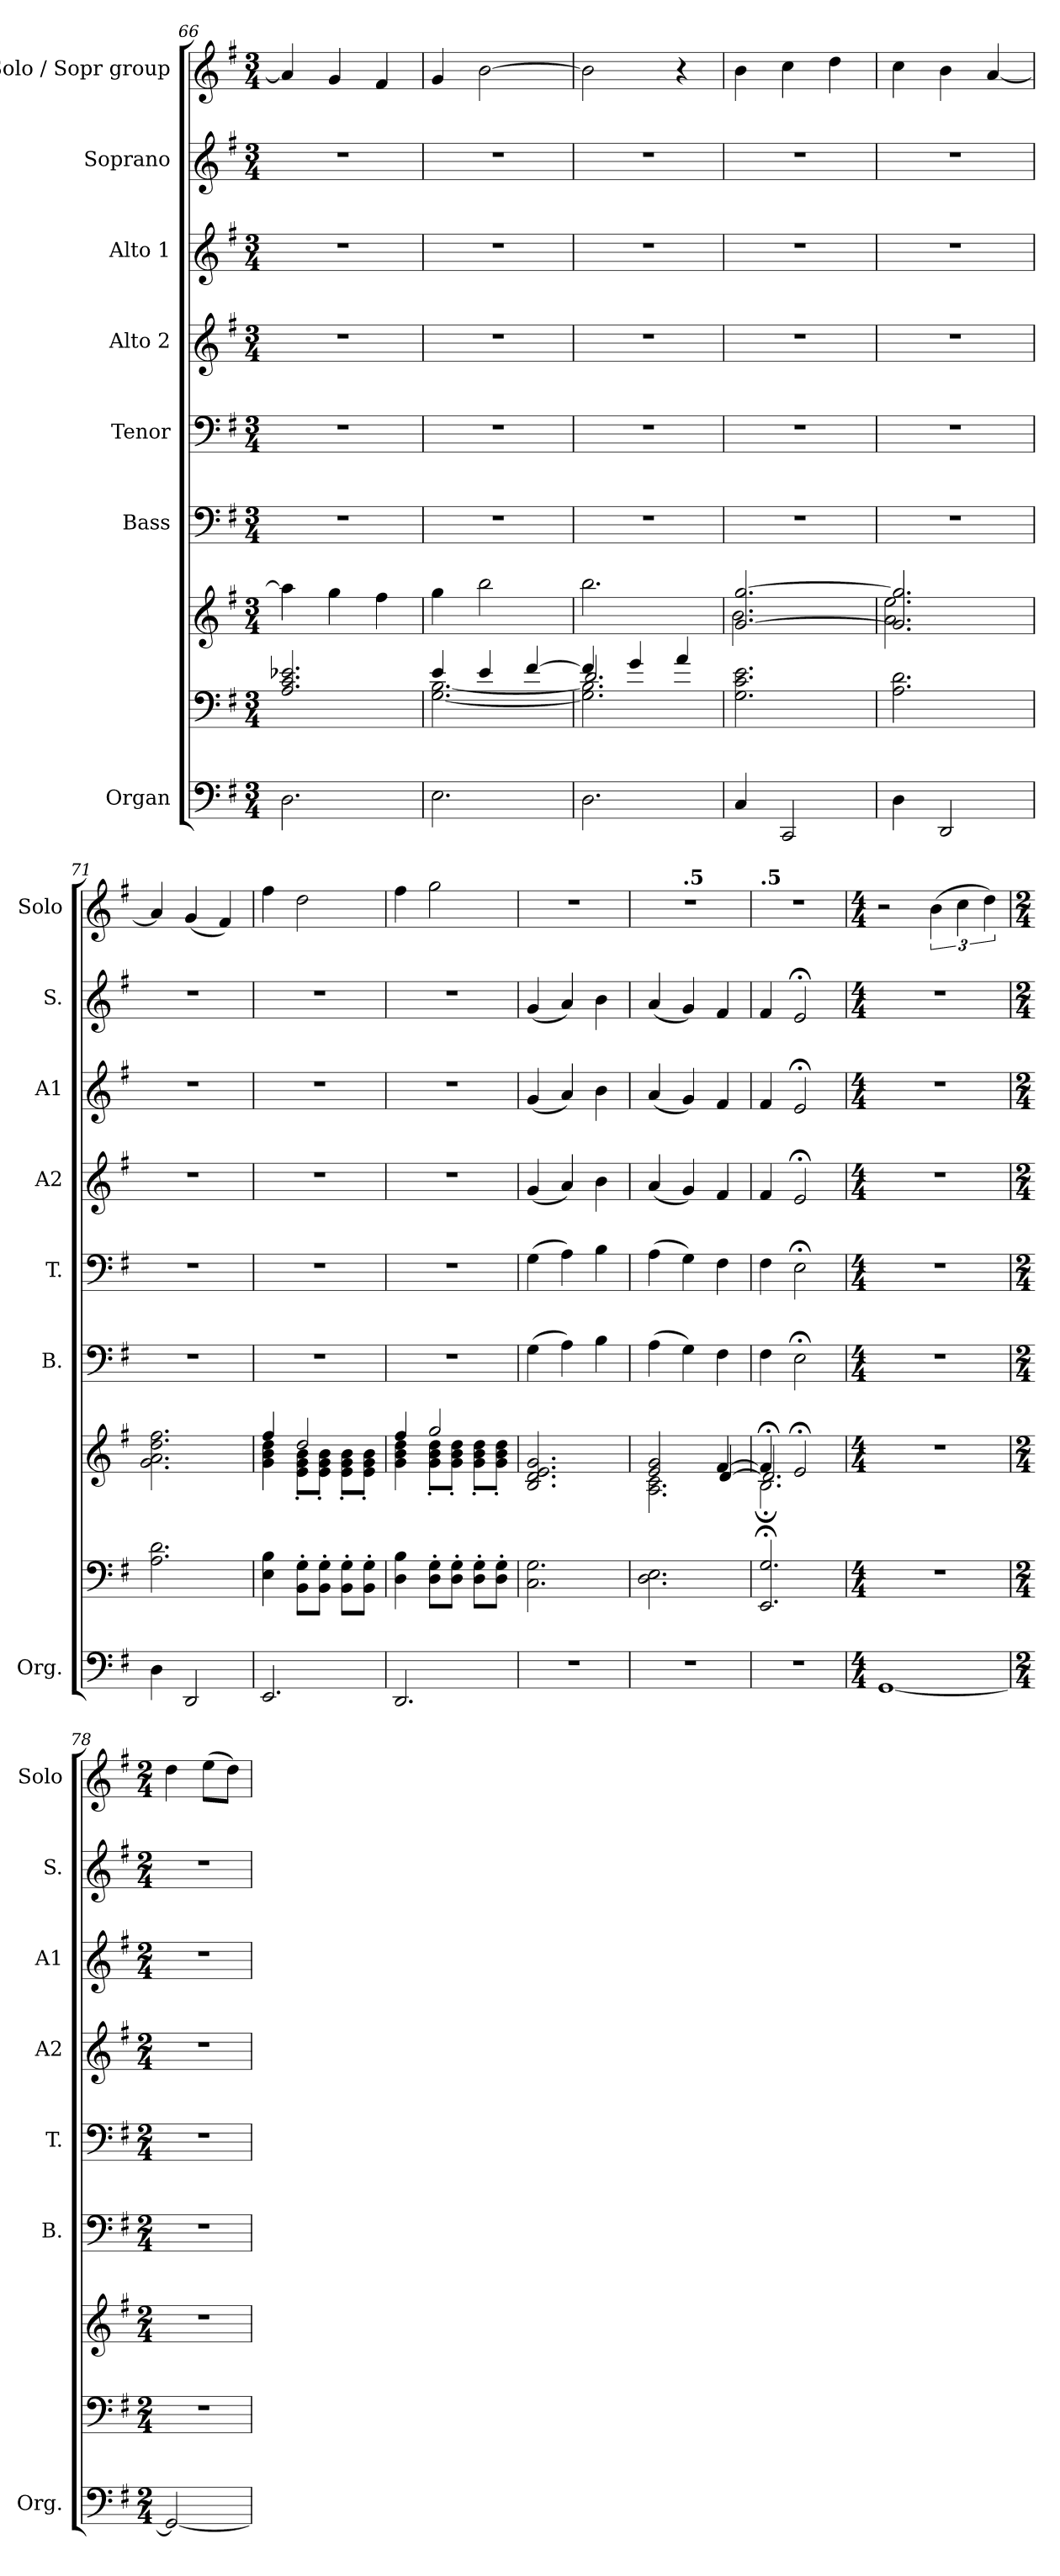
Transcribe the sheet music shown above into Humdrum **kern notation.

**kern	**kern	**kern	**kern	**kern	**kern	**kern	**kern	**kern
*part7	*part7	*part7	*part6	*part5	*part4	*part3	*part2	*part1
*staff9	*staff8	*staff7	*staff6	*staff5	*staff4	*staff3	*staff2	*staff1
*I"Organ	*	*	*I"Bass	*I"Tenor	*I"Alto 2	*I"Alto 1	*I"Soprano	*I"Solo / Sopr group
*I'Org.	*	*	*I'B.	*I'T.	*I'A2	*I'A1	*I'S.	*I'Solo
*clefF4	*clefF4	*clefG2	*clefF4	*clefF4	*clefG2	*clefG2	*clefG2	*clefG2
*k[f#]	*k[f#]	*k[f#]	*k[f#]	*k[f#]	*k[f#]	*k[f#]	*k[f#]	*k[f#]
*M3/4	*M3/4	*M3/4	*M3/4	*M3/4	*M3/4	*M3/4	*M3/4	*M3/4
=66	=66	=66	=66	=66	=66	=66	=66	=66
2.D\	2.A/ 2.c/ 2.e-X/	4aa\]	2.r	2.r	2.r	2.r	2.r	4a/]
.	.	4gg\	.	.	.	.	.	4g/
.	.	4ff#\	.	.	.	.	.	4f#/
=67	=67	=67	=67	=67	=67	=67	=67	=67
*	*^	*	*	*	*	*	*	*
2.E\	4e/	[2.G\ [2.B\	4gg\	2.r	2.r	2.r	2.r	2.r	4g/
.	4e/	.	2bb\	.	.	.	.	.	[2b\
.	[4f#/	.	.	.	.	.	.	.	.
=68	=68	=68	=68	=68	=68	=68	=68	=68	=68
*	*	*^	*	*	*	*	*	*	*
2.D\	4f#/]	2.G\] 2.B\]	2.d/	2.bb\	2.r	2.r	2.r	2.r	2.r	2b\]
.	4g/	.	.	.	.	.	.	.	.	.
.	4a/	.	.	.	.	.	.	.	.	4r
*	*v	*v	*v	*	*	*	*	*	*	*
=69	=69	=69	=69	=69	=69	=69	=69	=69
*	*	*^	*	*	*	*	*	*
4C/	2.G\ 2.c\ 2.e\	[2.g/ [2.gg/	2.b\	2.r	2.r	2.r	2.r	2.r	4b\
2CC/	.	.	.	.	.	.	.	.	4cc\
.	.	.	.	.	.	.	.	.	4dd\
=70	=70	=70	=70	=70	=70	=70	=70	=70	=70
4D\	2.A\ 2.d\	2.g/] 2.gg/]	2.a\ 2.ee\	2.r	2.r	2.r	2.r	2.r	4cc\
2DD/	.	.	.	.	.	.	.	.	4b\
.	.	.	.	.	.	.	.	.	[4a/
*	*	*v	*v	*	*	*	*	*	*
=71	=71	=71	=71	=71	=71	=71	=71	=71
4D\	2.A\ 2.d\	2.g\ 2.a\ 2.dd\ 2.ff#\	2.r	2.r	2.r	2.r	2.r	4a/]
2DD/	.	.	.	.	.	.	.	(<4g/
.	.	.	.	.	.	.	.	4f#/)
=72	=72	=72	=72	=72	=72	=72	=72	=72
*	*	*^	*	*	*	*	*	*
2.EE/	4E\ 4B\	4ff#/	4g\ 4b\ 4dd\	2.r	2.r	2.r	2.r	2.r	4ff#\
.	8BB\' 8G\'L	2dd/	8e\' 8g\' 8b\'L	.	.	.	.	.	2dd\
.	8BB\' 8G\'J	.	8e\' 8g\' 8b\'J	.	.	.	.	.	.
.	8BB\' 8G\'L	.	8e\' 8g\' 8b\'L	.	.	.	.	.	.
.	8BB\' 8G\'J	.	8e\' 8g\' 8b\'J	.	.	.	.	.	.
=73	=73	=73	=73	=73	=73	=73	=73	=73	=73
2.DD/	4D\ 4B\	4ff#/	4g\ 4b\ 4dd\	2.r	2.r	2.r	2.r	2.r	4ff#\
.	8D\' 8G\'L	2gg/	8g\' 8b\' 8dd\'L	.	.	.	.	.	2gg\
.	8D\' 8G\'J	.	8g\' 8b\' 8dd\'J	.	.	.	.	.	.
.	8D\' 8G\'L	.	8g\' 8b\' 8dd\'L	.	.	.	.	.	.
.	8D\' 8G\'J	.	8g\' 8b\' 8dd\'J	.	.	.	.	.	.
*	*	*v	*v	*	*	*	*	*	*
=74	=74	=74	=74	=74	=74	=74	=74	=74
2.r	2.C\ 2.G\	2.B/ 2.d/ 2.e/ 2.g/	(>4G\	(>4G\	(<4g/	(<4g/	(<4g/	2.r
.	.	.	4A\)	4A\)	4a/)	4a/)	4a/)	.
.	.	.	4B\	4B\	4b\	4b\	4b\	.
=75	=75	=75	=75	=75	=75	=75	=75	=75
*	*	*	*	*	*	*	*	*MM84
*	*	*^	*	*	*	*	*	*
*	*	*	*^	*	*	*	*	*	*
!	!	!	!	!	!	!	!	!	!	!LO:TX:a:t=rit.
*	*	*	*	*	*	*	*	*	*	*^
*	*	*	*	*	*	*	*	*	*	*	*^
2.r	2.D\ 2.E\	2e/ 2g/	2.A\ 2.c\	2ryy	(>4A\	(>4A\	(<4a/	(<4a/	(<4a/	2.r	4ryy	2ryy
*	*	*	*	*	*	*	*	*	*	*MM75	*	*
!	!	!	!	!	!	!	!	!	!	!	!LO:TX:a:B:t=.5	!
.	.	.	.	.	4G\)	4G\)	4g/)	4g/)	4g/)	.	2ryy	.
*	*	*	*	*	*	*	*	*	*	*MM67	*	*
.	.	[4f#/	.	[4d/	4F#\	4F#\	4f#/	4f#/	4f#/	.	.	4ryy
*	*	*	*	*	*	*	*	*	*	*v	*v	*v
=76	=76	=76	=76	=76	=76	=76	=76	=76	=76	=76
*	*	*	*	*	*	*	*	*	*	*MM58
*	*	*	*	*	*	*	*	*	*	*^
*	*	*	*	*	*	*	*	*	*	*	*^
!	!	!	!	!	!	!	!	!	!	!LO:TX:a:B:t=.5	!	!
*	*	*	*	*	*	*	*	*	*	*	*v	*v
2.r	2.EE/;< 2.G/;<	4f#/]	2.B;\	2.d;</]	4F#\	4F#\	4f#/	4f#/	4f#/	2.r	4ryy
*	*	*	*	*	*	*	*	*	*	*MM50	*
.	.	2e;</	.	.	2E;<\	2E;<\	2e;</	2e;</	2e;</	.	2ryy
*	*	*v	*v	*v	*	*	*	*	*	*v	*v
=77	=77	=77	=77	=77	=77	=77	=77	=77
!!LO:REH:place=s1:a:B:fs=14:t=D
*M4/4	*M4/4	*M4/4	*M4/4	*M4/4	*M4/4	*M4/4	*M4/4	*M4/4
*	*	*	*	*	*	*	*	*MM56
*	*	*	*	*	*	*	*	*^
*	*	*	*	*	*	*	*	*v	*v
[1GG	1r	1r	1r	1r	1r	1r	1r	2r
.	.	.	.	.	.	.	.	(>6b\
.	.	.	.	.	.	.	.	6cc\
.	.	.	.	.	.	.	.	6dd\)
=78	=78	=78	=78	=78	=78	=78	=78	=78
*M2/4	*M2/4	*M2/4	*M2/4	*M2/4	*M2/4	*M2/4	*M2/4	*M2/4
2GG/_	2r	2r	2r	2r	2r	2r	2r	4dd\
.	.	.	.	.	.	.	.	(>8ee\L
.	.	.	.	.	.	.	.	8dd\J)
=	=	=	=	=	=	=	=	=
*-	*-	*-	*-	*-	*-	*-	*-	*-
